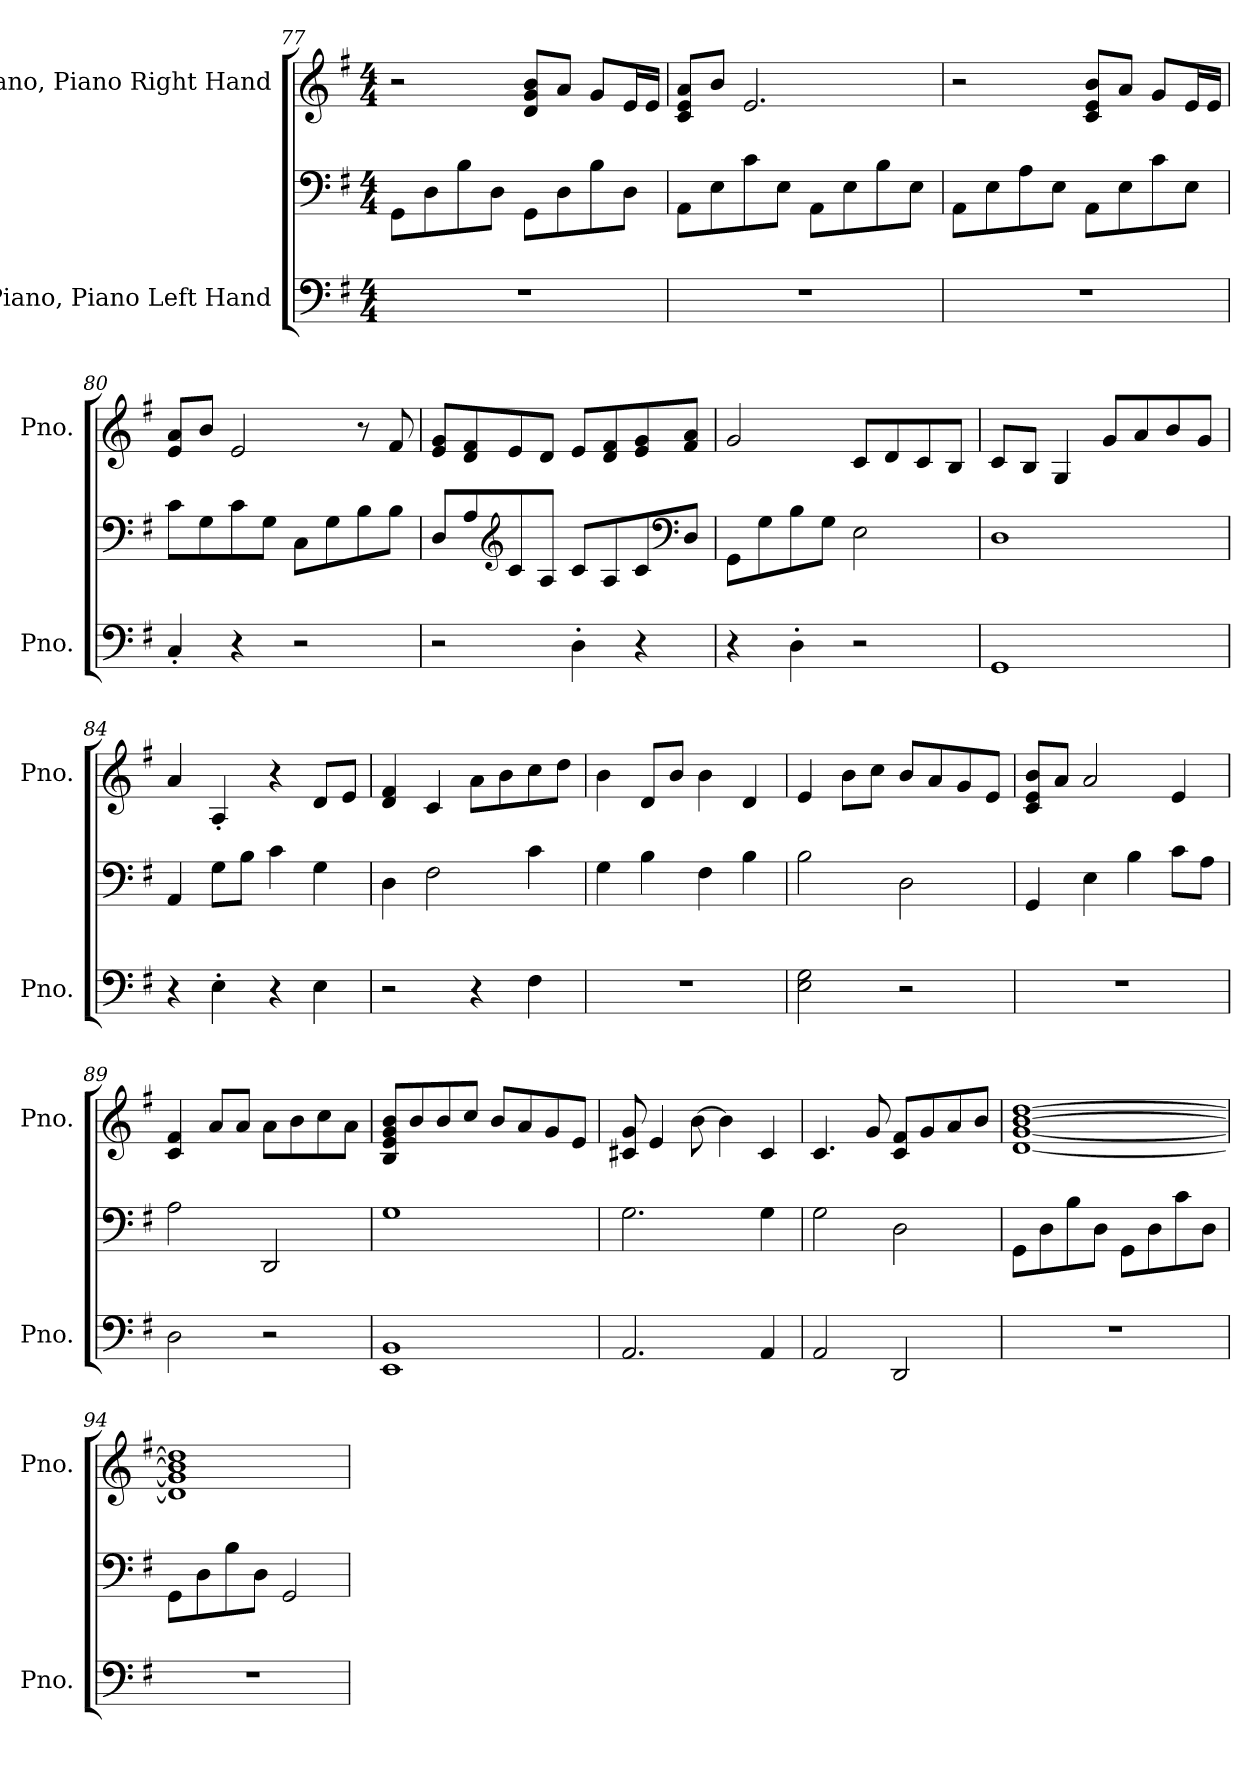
**kern	**kern	**kern
*part2	*part2	*part1
*staff3	*staff2	*staff1
*I"Piano, Piano Left Hand	*	*I"Piano, Piano Right Hand
*I'Pno.	*	*I'Pno.
*clefF4	*clefF4	*clefG2
*k[f#]	*k[f#]	*k[f#]
*M4/4	*M4/4	*M4/4
=77	=77	=77
1r	8GG\L	2r
.	8D\	.
.	8B\	.
.	8D\J	.
.	8GG\L	8d/ 8g/ 8b/L
.	8D\	8a/J
.	8B\	8g/L
.	8D\J	16e/L
.	.	16e/JJ
!!LO:LB:g=z
=78	=78	=78
1r	8AA\L	8c/ 8e/ 8a/L
.	8E\	8b/J
.	8c\	2.e/
.	8E\J	.
.	8AA\L	.
.	8E\	.
.	8B\	.
.	8E\J	.
=79	=79	=79
1r	8AA\L	2r
.	8E\	.
.	8A\	.
.	8E\J	.
.	8AA\L	8c/ 8e/ 8b/L
.	8E\	8a/J
.	8c\	8g/L
.	8E\J	16e/L
.	.	16e/JJ
=80	=80	=80
4C'/	8c\L	8e/ 8a/L
.	8G\	8b/J
4r	8c\	2e/
.	8G\J	.
2r	8C\L	.
.	8G\	.
.	8B\	8r
.	8B\J	8f#/
=81	=81	=81
2r	8D/L	8e/ 8g/L
.	8A/	8d/ 8f#/
*	*clefG2	*
.	8c/	8e/
.	8A/J	8d/J
4D'\	8c/L	8e/L
.	8A/	8d/ 8f#/
4r	8c/	8e/ 8g/
*	*clefF4	*
.	8D/J	8f#/ 8a/J
!!LO:LB:g=z
=82	=82	=82
4r	8GG\L	2g/
.	8G\	.
4D'\	8B\	.
.	8G\J	.
2r	2E\	8c/L
.	.	8d/
.	.	8c/
.	.	8B/J
=83	=83	=83
1GG	1D	8c/L
.	.	8B/J
.	.	4G/
.	.	8g/L
.	.	8a/
.	.	8b/
.	.	8g/J
=84	=84	=84
4r	4AA/	4a/
4E'\	8G\L	4A'/
.	8B\J	.
4r	4c\	4r
4E\	4G\	8d/L
.	.	8e/J
=85	=85	=85
2r	4D\	4d/ 4f#/
.	2F#\	4c/
4r	.	8a\L
.	.	8b\
4F#\	4c\	8cc\
.	.	8dd\J
=86	=86	=86
1r	4G\	4b\
.	4B\	8d/L
.	.	8b/J
.	4F#\	4b\
.	4B\	4d/
!!LO:LB:g=z
=87	=87	=87
2E\ 2G\	2B\	4e/
.	.	8b\L
.	.	8cc\J
2r	2D\	8b/L
.	.	8a/
.	.	8g/
.	.	8e/J
=88	=88	=88
1r	4GG/	8c/ 8e/ 8b/L
.	.	8a/J
.	4E\	2a/
.	4B\	.
.	8c\L	4e/
.	8A\J	.
=89	=89	=89
2D\	2A\	4c/ 4f#/
.	.	8a/L
.	.	8a/J
2r	2DD/	8a\L
.	.	8b\
.	.	8cc\
.	.	8a\J
=90	=90	=90
1EE 1BB	1G	8B/ 8e/ 8g/ 8b/L
.	.	8b/
.	.	8b/
.	.	8cc/J
.	.	8b/L
.	.	8a/
.	.	8g/
.	.	8e/J
=91	=91	=91
2.AA/	2.G\	8c#X/ 8g/
.	.	4e/
.	.	[8b\
.	.	4b\]
4AA/	4G\	4c#/
!!LO:PB:g=z
=92	=92	=92
2AA/	2G\	4.c/
.	.	8g/
2DD/	2D\	8c/ 8f#/L
.	.	8g/
.	.	8a/
.	.	8b/J
=93	=93	=93
1r	8GG\L	[1d [1g [1b [1dd
.	8D\	.
.	8B\	.
.	8D\J	.
.	8GG\L	.
.	8D\	.
.	8c\	.
.	8D\J	.
=94	=94	=94
1r	8GG\L	1d] 1g] 1b] 1dd]
.	8D\	.
.	8B\	.
.	8D\J	.
.	2GG/	.
=	=	=
*-	*-	*-
